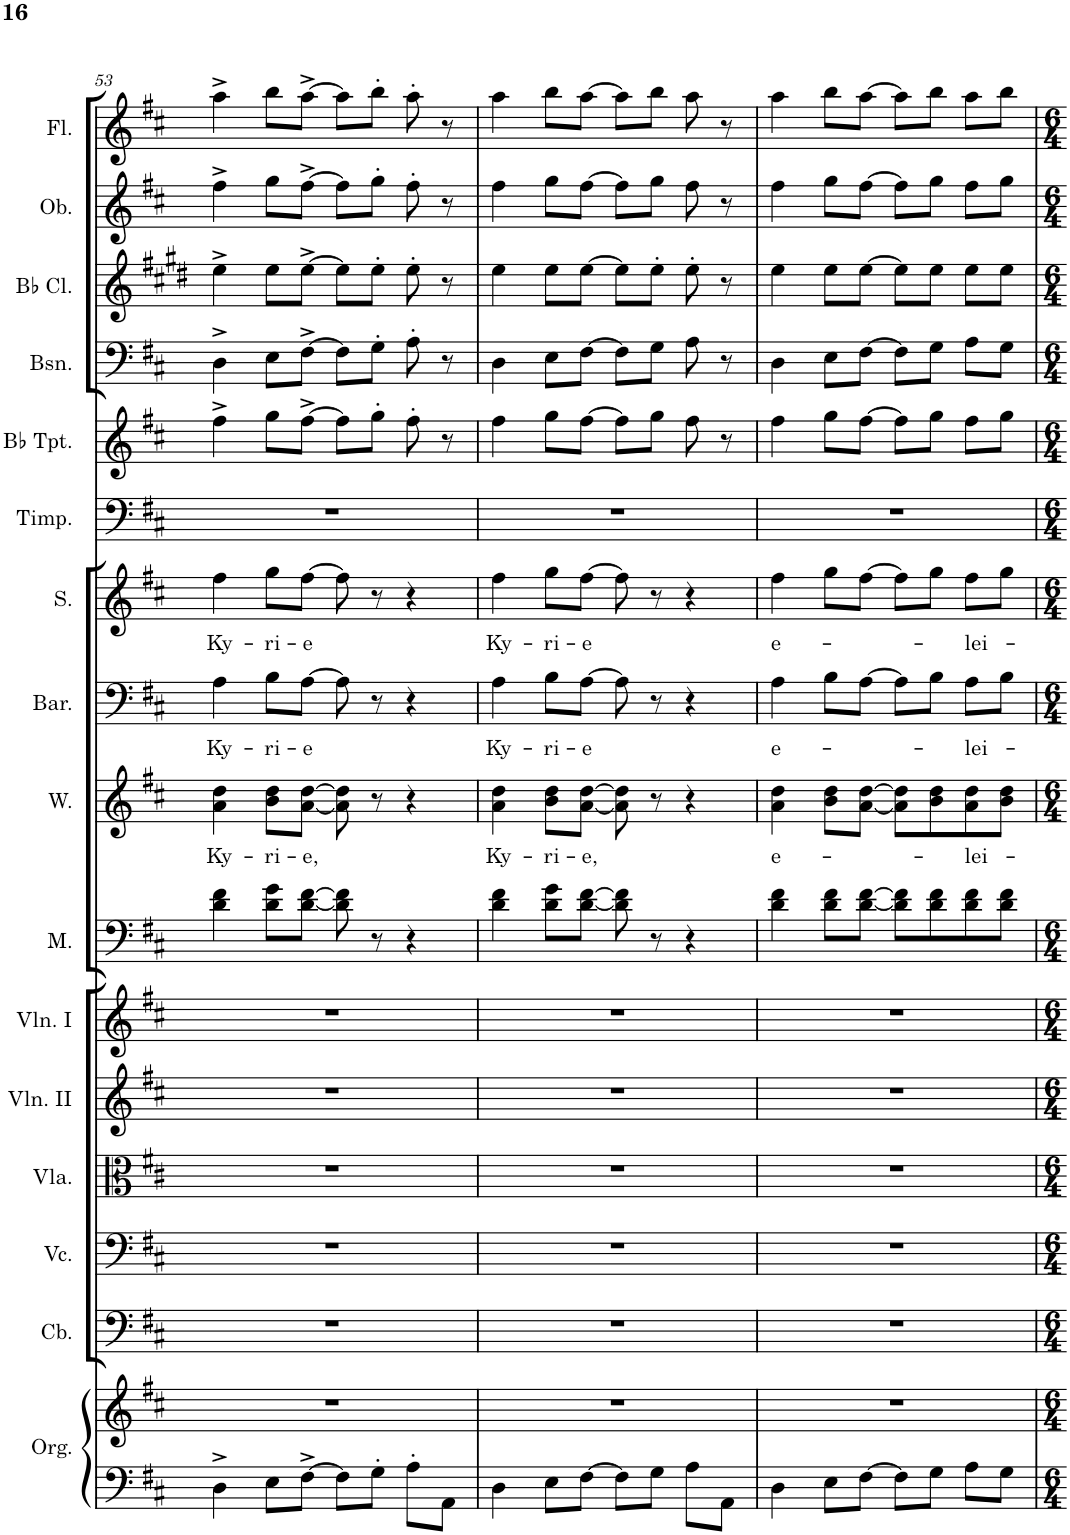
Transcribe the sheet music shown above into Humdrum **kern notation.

**kern	**kern	**kern	**kern	**kern	**kern	**kern	**kern	**kern	**text	**kern	**text	**kern	**text	**kern	**kern	**kern	**kern	**kern	**kern
*part16	*part16	*part15	*part14	*part13	*part12	*part11	*part10	*part9	*part9	*part8	*part8	*part7	*part7	*part6	*part5	*part4	*part3	*part2	*part1
*staff17	*staff16	*staff15	*staff14	*staff13	*staff12	*staff11	*staff10	*staff9	*staff9	*staff8	*staff8	*staff7	*staff7	*staff6	*staff5	*staff4	*staff3	*staff2	*staff1
*I"Organ	*	*I"Contrabasses	*I"Violoncellos	*I"Violas	*I"Violins II	*I"Violins I	*I"Men	*I"Women	*	*I"Baritone	*	*I"Soprano	*	*I"Timpani	*I"Trumpets in Bb	*I"Bassoons	*I"Clarinets in Bb	*I"Oboes	*I"Flutes
*I'Org.	*	*I'Cb.	*I'Vc.	*I'Vla.	*I'Vln. II	*I'Vln. I	*I'M.	*I'W.	*	*I'Bar.	*	*I'S.	*	*I'Timp.	*	*I'Bsn.	*	*I'Ob.	*I'Fl.
!!LO:PB:g=z
*clefF4	*clefG2	*clefF4	*clefF4	*clefC3	*clefG2	*clefG2	*clefF4	*clefG2	*	*clefF4	*	*clefG2	*	*clefF4	*clefG2	*clefF4	*clefG2	*clefG2	*clefG2
*	*	*Trd7c12	*	*	*	*	*	*	*	*	*	*	*	*	*Trd1c2	*	*Trd1c2	*	*
*k[f#c#]	*k[f#c#]	*k[f#c#]	*k[f#c#]	*k[f#c#]	*k[f#c#]	*k[f#c#]	*k[f#c#]	*k[f#c#]	*	*k[f#c#]	*	*k[f#c#]	*	*k[f#c#]	*k[f#c#]	*k[f#c#]	*k[f#c#g#d#]	*k[f#c#]	*k[f#c#]
*M4/4	*M4/4	*M4/4	*M4/4	*M4/4	*M4/4	*M4/4	*M4/4	*M4/4	*	*M4/4	*	*M4/4	*	*M4/4	*M4/4	*M4/4	*M4/4	*M4/4	*M4/4
*met(c)	*met(c)	*met(c)	*met(c)	*met(c)	*met(c)	*met(c)	*met(c)	*met(c)	*	*met(c)	*	*met(c)	*	*met(c)	*met(c)	*met(c)	*met(c)	*met(c)	*met(c)
=53	=53	=53	=53	=53	=53	=53	=53	=53	=53	=53	=53	=53	=53	=53	=53	=53	=53	=53	=53
!	!	!	!	!	!	!	!	!	!LO:LY:b	!	!LO:LY:b	!	!LO:LY:b	!	!	!	!	!	!
4D^\	1r	1r	1r	1r	1r	1r	4d\ 4f#\	4a\ 4dd\	Ky-	4A\	Ky-	4ff#\	Ky-	1r	4ff#^\	4D^\	4ee^\	4ff#^\	4aa^\
!	!	!	!	!	!	!	!	!	!LO:LY:b	!	!LO:LY:b	!	!LO:LY:b	!	!	!	!	!	!
8E\L	.	.	.	.	.	.	8d\ 8g\L	8b\ 8dd\L	-ri-	8B\L	-ri-	8gg\L	-ri-	.	8gg\L	8E\L	8ee\L	8gg\L	8bb\L
!	!	!	!	!	!	!	!	!	!LO:LY:b	!	!LO:LY:b	!	!LO:LY:b	!	!	!	!	!	!
[8F#^\J	.	.	.	.	.	.	[8d\ [8f#\J	[8a\ [8dd\J	-e,	[8A\J	-e	[8ff#\J	-e	.	[8ff#^\J	[8F#^\J	[8ee^\J	[8ff#^\J	[8aa^\J
8F#\L]	.	.	.	.	.	.	8d\] 8f#\]	8a\] 8dd\]	.	8A\]	.	8ff#\]	.	.	8ff#\L]	8F#\L]	8ee\L]	8ff#\L]	8aa\L]
8G'\J	.	.	.	.	.	.	8r	8r	.	8r	.	8r	.	.	8gg'\J	8G'\J	8ee'\J	8gg'\J	8bb'\J
8A'\L	.	.	.	.	.	.	4r	4r	.	4r	.	4r	.	.	8ff#'\	8A'\	8ee'\	8ff#'\	8aa'\
8AA\J	.	.	.	.	.	.	.	.	.	.	.	.	.	.	8r	8r	8r	8r	8r
=54	=54	=54	=54	=54	=54	=54	=54	=54	=54	=54	=54	=54	=54	=54	=54	=54	=54	=54	=54
!	!	!	!	!	!	!	!	!	!LO:LY:b	!	!LO:LY:b	!	!LO:LY:b	!	!	!	!	!	!
4D\	1r	1r	1r	1r	1r	1r	4d\ 4f#\	4a\ 4dd\	Ky-	4A\	Ky-	4ff#\	Ky-	1r	4ff#\	4D\	4ee\	4ff#\	4aa\
!	!	!	!	!	!	!	!	!	!LO:LY:b	!	!LO:LY:b	!	!LO:LY:b	!	!	!	!	!	!
8E\L	.	.	.	.	.	.	8d\ 8g\L	8b\ 8dd\L	-ri-	8B\L	-ri-	8gg\L	-ri-	.	8gg\L	8E\L	8ee\L	8gg\L	8bb\L
!	!	!	!	!	!	!	!	!	!LO:LY:b	!	!LO:LY:b	!	!LO:LY:b	!	!	!	!	!	!
[8F#\J	.	.	.	.	.	.	[8d\ [8f#\J	[8a\ [8dd\J	-e,	[8A\J	-e	[8ff#\J	-e	.	[8ff#\J	[8F#\J	[8ee\J	[8ff#\J	[8aa\J
8F#\L]	.	.	.	.	.	.	8d\] 8f#\]	8a\] 8dd\]	.	8A\]	.	8ff#\]	.	.	8ff#\L]	8F#\L]	8ee\L]	8ff#\L]	8aa\L]
8G\J	.	.	.	.	.	.	8r	8r	.	8r	.	8r	.	.	8gg\J	8G\J	8ee'\J	8gg\J	8bb\J
8A\L	.	.	.	.	.	.	4r	4r	.	4r	.	4r	.	.	8ff#\	8A\	8ee'\	8ff#\	8aa\
8AA\J	.	.	.	.	.	.	.	.	.	.	.	.	.	.	8r	8r	8r	8r	8r
=55	=55	=55	=55	=55	=55	=55	=55	=55	=55	=55	=55	=55	=55	=55	=55	=55	=55	=55	=55
!	!	!	!	!	!	!	!	!	!LO:LY:b	!	!LO:LY:b	!	!LO:LY:b	!	!	!	!	!	!
4D\	1r	1r	1r	1r	1r	1r	4d\ 4f#\	4a\ 4dd\	e-	4A\	e-	4ff#\	e-	1r	4ff#\	4D\	4ee\	4ff#\	4aa\
8E\L	.	.	.	.	.	.	8d\ 8f#\L	8b\ 8dd\L	.	8B\L	.	8gg\L	.	.	8gg\L	8E\L	8ee\L	8gg\L	8bb\L
[8F#\J	.	.	.	.	.	.	[8d\ [8f#\J	[8a\ [8dd\J	.	[8A\J	.	[8ff#\J	.	.	[8ff#\J	[8F#\J	[8ee\J	[8ff#\J	[8aa\J
8F#\L]	.	.	.	.	.	.	8d\] 8f#\]L	8a\] 8dd\]L	.	8A\L]	.	8ff#\L]	.	.	8ff#\L]	8F#\L]	8ee\L]	8ff#\L]	8aa\L]
8G\J	.	.	.	.	.	.	8d\ 8f#\	8b\ 8dd\	.	8B\J	.	8gg\J	.	.	8gg\J	8G\J	8ee\J	8gg\J	8bb\J
!	!	!	!	!	!	!	!	!	!LO:LY:b	!	!LO:LY:b	!	!LO:LY:b	!	!	!	!	!	!
8A\L	.	.	.	.	.	.	8d\ 8f#\	8a\ 8dd\	-lei-	8A\L	-lei-	8ff#\L	-lei-	.	8ff#\L	8A\L	8ee\L	8ff#\L	8aa\L
8G\J	.	.	.	.	.	.	8d\ 8f#\J	8b\ 8dd\J	.	8B\J	.	8gg\J	.	.	8gg\J	8G\J	8ee\J	8gg\J	8bb\J
=	=	=	=	=	=	=	=	=	=	=	=	=	=	=	=	=	=	=	=
*-	*-	*-	*-	*-	*-	*-	*-	*-	*-	*-	*-	*-	*-	*-	*-	*-	*-	*-	*-
